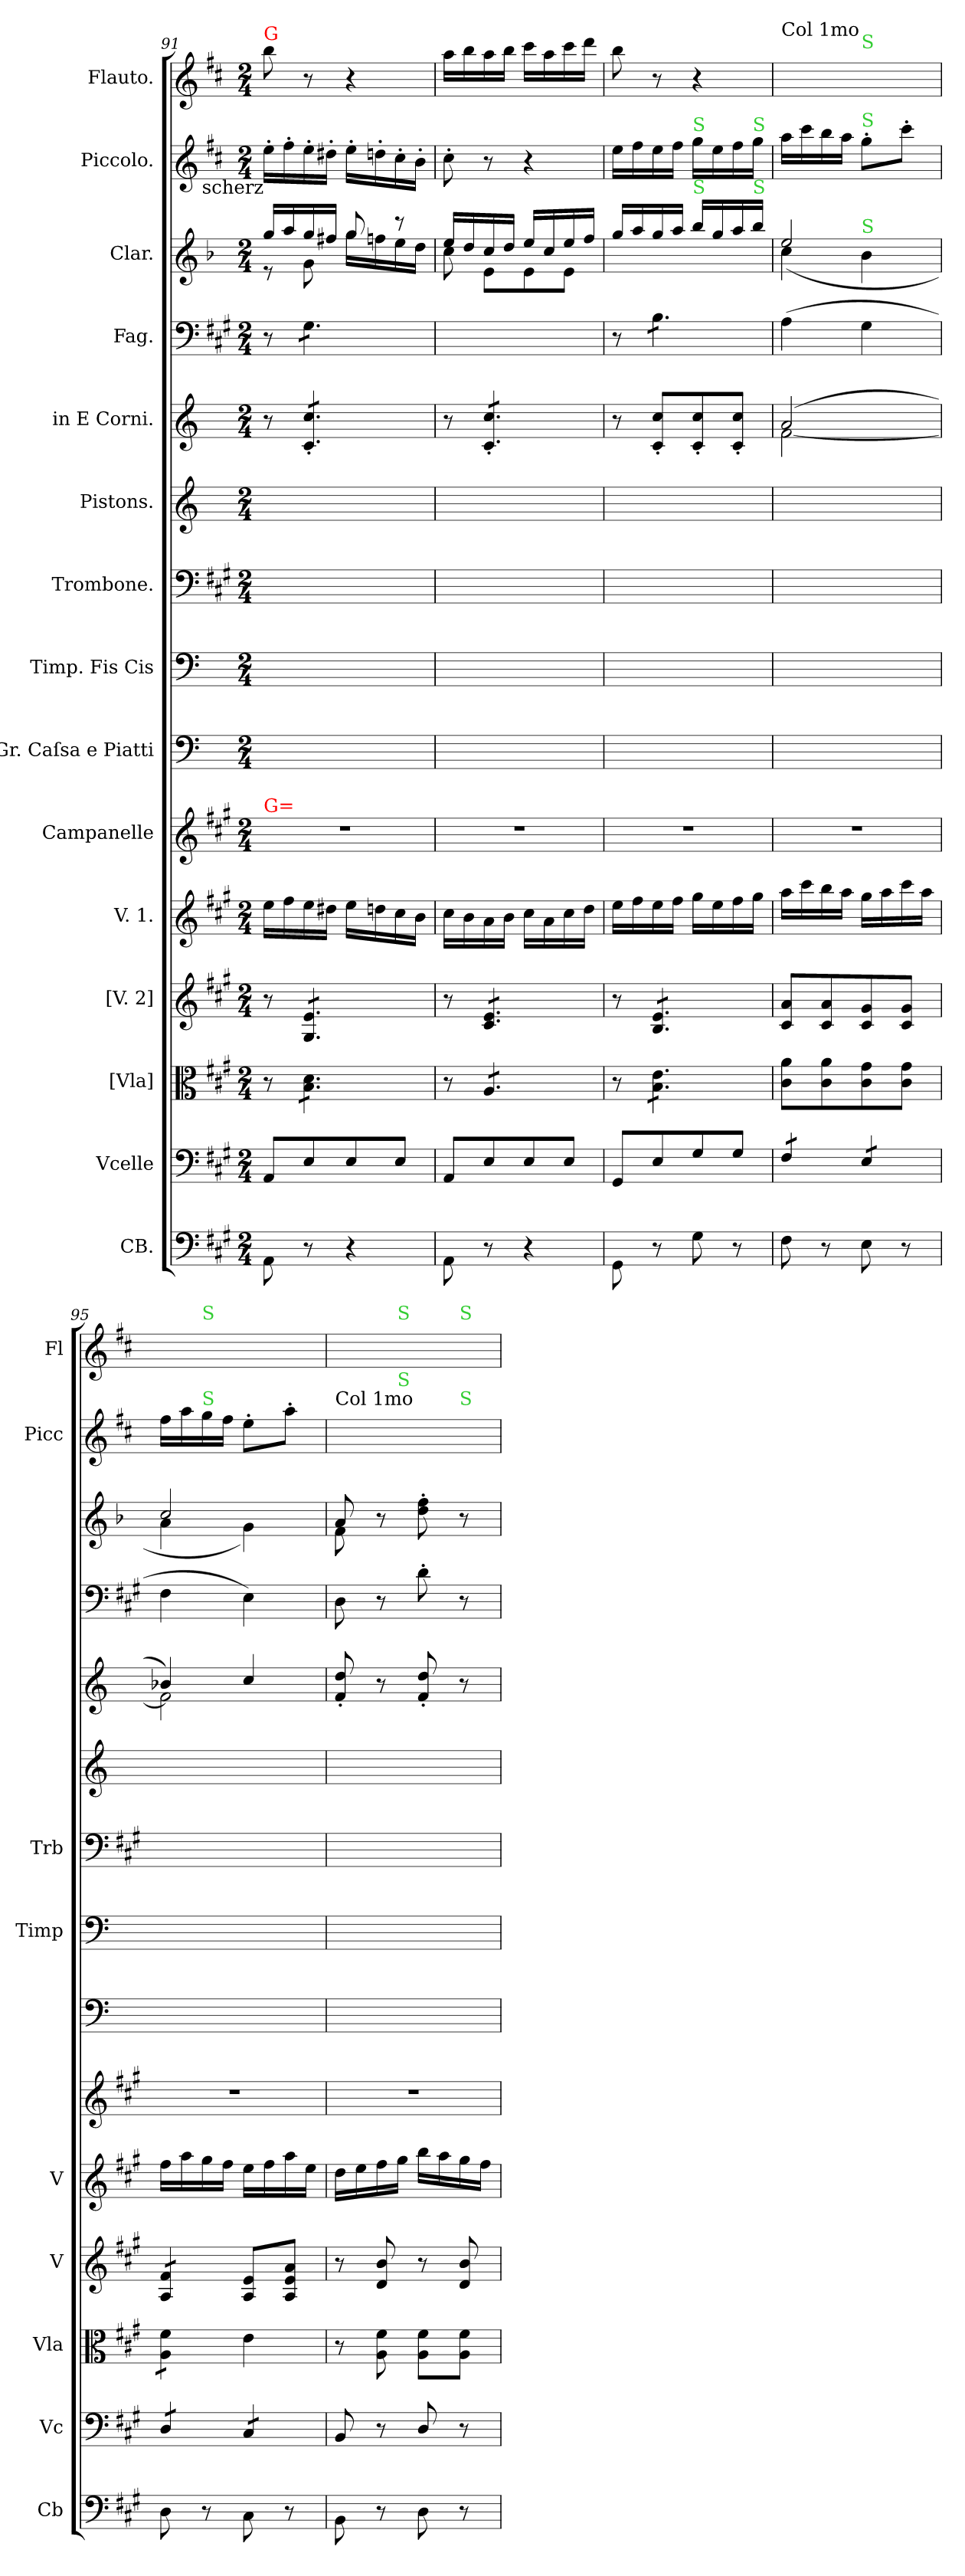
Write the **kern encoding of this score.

**kern	**kern	**kern	**kern	**kern	**kern	**kern	**kern	**kern	**kern	**kern	**kern	**kern	**kern	**kern
*part15	*part14	*part13	*part12	*part11	*part10	*part9	*part8	*part7	*part6	*part5	*part4	*part3	*part2	*part1
*staff15	*staff14	*staff13	*staff12	*staff11	*staff10	*staff9	*staff8	*staff7	*staff6	*staff5	*staff4	*staff3	*staff2	*staff1
*I"CB.	*I"Vcelle	*I"[Vla]	*I"[V. 2]	*I"V. 1.	*I"Campanelle	*I"Gr. Caſsa e Piatti	*I"Timp. Fis Cis	*I"Trombone.	*I"Pistons.	*I"in E Corni.	*I"Fag.	*I"Clar.	*I"Piccolo.	*I"Flauto.
*I'Cb	*I'Vc	*I'Vla	*I'V	*I'V	*	*	*I'Timp	*I'Trb	*	*	*	*	*I'Picc	*I'Fl
*clefF4	*clefF4	*clefC3	*clefG2	*clefG2	*clefG2	*clefF4	*clefF4	*clefF4	*clefG2	*clefG2	*clefF4	*clefG2	*clefG2	*clefG2
*	*	*	*	*	*	*	*	*	*ITrd-1c-2	*ITrd5c8	*	*ITrd2c3	*	*
*k[f#c#g#]	*k[f#c#g#]	*k[f#c#g#]	*k[f#c#g#]	*k[f#c#g#]	*k[f#c#g#]	*k[]	*k[]	*k[f#c#g#]	*k[f#c#]	*k[f#c#g#d#]	*k[f#c#g#]	*k[f#c#]	*k[f#c#]	*k[f#c#]
*M2/4	*M2/4	*M2/4	*M2/4	*M2/4	*M2/4	*M2/4	*M2/4	*M2/4	*M2/4	*M2/4	*M2/4	*M2/4	*M2/4	*M2/4
=91	=91	=91	=91	=91	=91	=91	=91	=91	=91	=91	=91	=91	=91	=91
*	*	*	*	*	*	*	*	*	*	*	*	*^	*	*
!	!	!	!	!	!	!	!	!	!	!	!	!	!	!	!LO:TX:a:color=red:t=G
!	!	!	!	!	!	!	!	!	!	!	!	!	!	!LO:TX:b:rj:t=scherz	!
!	!	!	!	!	!LO:TX:a:color=red:t=G=	!	!	!	!	!	!	!	!	!	!
8AA\	8AA/L	8r	8r	16ee\LL	2r	2ryy	2ryy	2ryy	2ryy	8r	8r	16ee/LL	8r	16ee'\LL	8bb\
.	.	.	.	16ff#\	.	.	.	.	.	.	.	16ff#/	.	16ff#'\	.
*	*	*tremolo	*	*	*	*	*	*	*	*	*	*	*	*	*
*	*	*	*tremolo	*	*	*	*	*	*	*	*	*	*	*	*
*	*	*	*	*	*	*	*	*	*	*tremolo	*	*	*	*	*
*	*	*	*	*	*	*	*	*	*	*	*tremolo	*	*	*	*
8r	8E/	8B\ 8d\L	8G#/ 8e/L	16ee\	.	.	.	.	.	8E'/ 8e'/L	8G#\L	16ee/	8e\	16ee'\	8r
.	.	.	.	16dd#X\JJ	.	.	.	.	.	.	.	16dd#X/JJ	.	16dd#X'\JJ	.
4r	8E/	8B\ 8d\	8G#/ 8e/	16ee\LL	.	.	.	.	.	8E'/ 8e'/	8G#\	8ee/	16ee\LL	16ee'\LL	4r
.	.	.	.	16ddn\	.	.	.	.	.	.	.	.	16ddn\	16ddn'\	.
.	8E/J	8B\ 8d\J	8G#/ 8e/J	16cc#\	.	.	.	.	.	8E'/ 8e'/J	8G#\J	8r	16cc#\	16cc#'\	.
.	.	.	.	16b\JJ	.	.	.	.	.	.	.	.	16b\JJ	16b'\JJ	.
=92	=92	=92	=92	=92	=92	=92	=92	=92	=92	=92	=92	=92	=92	=92	=92
8AA\	8AA/L	8r	8r	16cc#\LL	2r	2ryy	2ryy	2ryy	2ryy	8r	2ryy	16cc#/LL	8a\	8cc#'\	16aa\LL
.	.	.	.	16b\	.	.	.	.	.	.	.	16b/	.	.	16bb\
!	!	!	!	!	!	!	!	!	!	!	!	!LO:TX:a:t=...	!	!	!
*	*	*	*	*	*	*	*	*	*	*	*	*tremolo	*	*	*
8r	8E/	8A/L	8c#/ 8e/L	16a\	.	.	.	.	.	8E'/ 8e'/L	.	16a/	8c#\L	8r	16aa\
.	.	.	.	16b\JJ	.	.	.	.	.	.	.	16b/JJ	.	.	16bb\JJ
4r	8E/	8A/	8c#/ 8e/	16cc#\LL	.	.	.	.	.	8E'/ 8e'/	.	16cc#/LL	8c#\	4r	16ccc#\LL
.	.	.	.	16a\	.	.	.	.	.	.	.	16a/	.	.	16aa\
.	8E/J	8A/J	8c#/ 8e/J	16cc#\	.	.	.	.	.	8E'/ 8e'/J	.	16cc#/	8c#\J	.	16ccc#\
*	*	*	*	*	*	*	*	*	*	*	*	*Xtremolo	*	*	*
*	*	*	*	*	*	*	*	*	*	*Xtremolo	*	*	*	*	*
.	.	.	.	16dd\JJ	.	.	.	.	.	.	.	16dd/JJ	.	.	16ddd\JJ
*	*	*	*	*	*	*	*	*	*	*	*	*v	*v	*	*
=93	=93	=93	=93	=93	=93	=93	=93	=93	=93	=93	=93	=93	=93	=93
8GG#\	8GG#/L	8r	8r	16ee\LL	2r	2ryy	2ryy	2ryy	2ryy	8r	8r	16ee/LL	16ee\LL	8bb\
.	.	.	.	16ff#\	.	.	.	.	.	.	.	16ff#/	16ff#\	.
8r	8E/	8B\ 8e\L	8B/ 8e/L	16ee\	.	.	.	.	.	8E'/ 8e'/L	8B\L	16ee/	16ee\	8r
.	.	.	.	16ff#\JJ	.	.	.	.	.	.	.	16ff#/JJ	16ff#\JJ	.
!	!	!	!	!	!	!	!	!	!	!	!	!	!LO:TX:a:color=limegreen:t=S	!
!	!	!	!	!	!	!	!	!	!	!	!	!LO:TX:a:color=limegreen:t=S	!	!
8G#\	8G#/	8B\ 8e\	8B/ 8e/	16gg#\LL	.	.	.	.	.	8E'/ 8e'/	8B\	16gg/LL	16gg\LL	4r
.	.	.	.	16ee\	.	.	.	.	.	.	.	16ee/	16ee\	.
8r	8G#/J	8B\ 8e\J	8B/ 8e/J	16ff#\	.	.	.	.	.	8E'/ 8e'/J	8B\J	16ff#/	16ff#\	.
*	*	*	*	*	*	*	*	*	*	*	*Xtremolo	*	*	*
*	*	*	*Xtremolo	*	*	*	*	*	*	*	*	*	*	*
*	*	*Xtremolo	*	*	*	*	*	*	*	*	*	*	*	*
!	!	!	!	!	!	!	!	!	!	!	!	!	!LO:TX:a:color=limegreen:t=S	!
!	!	!	!	!	!	!	!	!	!	!	!	!LO:TX:a:color=limegreen:t=S	!	!
.	.	.	.	16gg#\JJ	.	.	.	.	.	.	.	16gg/JJ	16gg\JJ	.
=94	=94	=94	=94	=94	=94	=94	=94	=94	=94	=94	=94	=94	=94	=94
*	*	*	*	*	*	*	*	*	*	*^	*	*^	*	*
!	!	!	!	!	!	!	!	!	!	!	!	!	!	!	!	!LO:TX:a:t=Col 1mo
*	*tremolo	*	*	*	*	*	*	*	*	*	*	*	*	*	*	*
8F#\	8F#/L	8c#\ 8a\L	8c#/ 8a/L	16aa\LL	2r	2ryy	2ryy	2ryy	2ryy	(2c#/	[2A\	(4A\	2cc#/	(4a\	16aa\LL	16aa\LLyy
.	.	.	.	16ccc#\	.	.	.	.	.	.	.	.	.	.	16ccc#\	16ccc#\yy
8r	8F#/J	8c#\ 8a\	8c#/ 8a/	16bb\	.	.	.	.	.	.	.	.	.	.	16bb\	16bb\yy
.	.	.	.	16aa\JJ	.	.	.	.	.	.	.	.	.	.	16aa\JJ	16aa\JJyy
!	!	!	!	!	!	!	!	!	!	!	!	!	!	!	!	!LO:TX:a:color=limegreen:t=S
!	!	!	!	!	!	!	!	!	!	!	!	!	!	!	!LO:TX:a:color=limegreen:t=S	!
!	!	!	!	!	!	!	!	!	!	!	!	!	!	!LO:TX:a:color=limegreen:t=S	!	!
8E\	8E/L	8c#\ 8g#\	8c#/ 8g#/	16gg#\LL	.	.	.	.	.	.	.	4G#\	.	4g\	8gg'\L	16gg\LLyy
.	.	.	.	16aa\	.	.	.	.	.	.	.	.	.	.	.	16aa\yy
8r	8E/J	8c#\ 8g#\J	8c#/ 8g#/J	16ccc#\	.	.	.	.	.	.	.	.	.	.	8ccc#'\J	16ccc#\yy
.	.	.	.	16aa\JJ	.	.	.	.	.	.	.	.	.	.	.	16aa\JJyy
=95	=95	=95	=95	=95	=95	=95	=95	=95	=95	=95	=95	=95	=95	=95	=95	=95
*	*	*tremolo	*	*	*	*	*	*	*	*	*	*	*	*	*	*
*	*	*	*tremolo	*	*	*	*	*	*	*	*	*	*	*	*	*
8D\	8D/L	8A\ 8f#\L	8A/ 8f#/L	16ff#\LL	2r	2ryy	2ryy	2ryy	2ryy	4dn/)	2A\]	4F#\	2a/	4f#\	16ff#\LL	16ff#\LLyy
.	.	.	.	16aa\	.	.	.	.	.	.	.	.	.	.	16aa\	16aa\yy
!	!	!	!	!	!	!	!	!	!	!	!	!	!	!	!	!LO:TX:a:color=limegreen:t=S
!	!	!	!	!	!	!	!	!	!	!	!	!	!	!	!LO:TX:a:color=limegreen:t=S	!
8r	8D/J	8A\ 8f#\J	8A/ 8f#/J	16gg#\	.	.	.	.	.	.	.	.	.	.	16gg\	16gg\yy
*	*	*	*Xtremolo	*	*	*	*	*	*	*	*	*	*	*	*	*
*	*	*Xtremolo	*	*	*	*	*	*	*	*	*	*	*	*	*	*
.	.	.	.	16ff#\JJ	.	.	.	.	.	.	.	.	.	.	16ff#\JJ	16ff#\JJyy
8C#\	8C#/L	4e\	8A/ 8e/L	16ee\LL	.	.	.	.	.	4e/	.	4E\)	.	4e\)	8ee'\L	16ee\LLyy
.	.	.	.	16ff#\	.	.	.	.	.	.	.	.	.	.	.	16ff#\yy
8r	8C#/J	.	8A/ 8e/ 8a/J	16aa\	.	.	.	.	.	.	.	.	.	.	8aa'\J	16aa\yy
*	*Xtremolo	*	*	*	*	*	*	*	*	*	*	*	*	*	*	*
.	.	.	.	16ee\JJ	.	.	.	.	.	.	.	.	.	.	.	16ee\JJyy
*	*	*	*	*	*	*	*	*	*	*v	*v	*	*	*	*	*
=96	=96	=96	=96	=96	=96	=96	=96	=96	=96	=96	=96	=96	=96	=96	=96
!	!	!	!	!	!	!	!	!	!	!	!	!	!	!LO:TX:a:t=Col 1mo	!
8BB\	8BB/	8r	8r	16dd\LL	2r	2ryy	2ryy	2ryy	2ryy	8A'/ 8f#'/	8D\	8f#/	8d\	16dd\LLyy	16dd\LLyy
.	.	.	.	16ee\	.	.	.	.	.	.	.	.	.	16ee\yy	16ee\yy
8r	8r	8A\ 8f#\	8d/ 8b/	16ff#\	.	.	.	.	.	8r	8r	8r	8ryy	16ff#\yy	16ff#\yy
!	!	!	!	!	!	!	!	!	!	!	!	!	!	!	!LO:TX:a:color=limegreen:t=S
!	!	!	!	!	!	!	!	!	!	!	!	!	!	!LO:TX:a:color=limegreen:t=S	!
.	.	.	.	16gg#\JJ	.	.	.	.	.	.	.	.	.	16gg\JJyy	16gg\JJyy
8D\	8D/	8A\ 8f#\L	8r	16bb\LL	.	.	.	.	.	8A'/ 8f#'/	8d'\	8b'\ 8dd'\	4ryy	16bb\LLyy	16bb\LLyy
.	.	.	.	16aa\	.	.	.	.	.	.	.	.	.	16aa\yy	16aa\yy
!	!	!	!	!	!	!	!	!	!	!	!	!	!	!	!LO:TX:a:color=limegreen:t=S
!	!	!	!	!	!	!	!	!	!	!	!	!	!	!LO:TX:a:color=limegreen:t=S	!
8r	8r	8A\ 8f#\J	8d/ 8b/	16gg#\	.	.	.	.	.	8r	8r	8r	.	16gg\yy	16gg\yy
.	.	.	.	16ff#\JJ	.	.	.	.	.	.	.	.	.	16ff#\JJyy	16ff#\JJyy
*	*	*	*	*	*	*	*	*	*	*	*	*v	*v	*	*
=	=	=	=	=	=	=	=	=	=	=	=	=	=	=
*-	*-	*-	*-	*-	*-	*-	*-	*-	*-	*-	*-	*-	*-	*-
